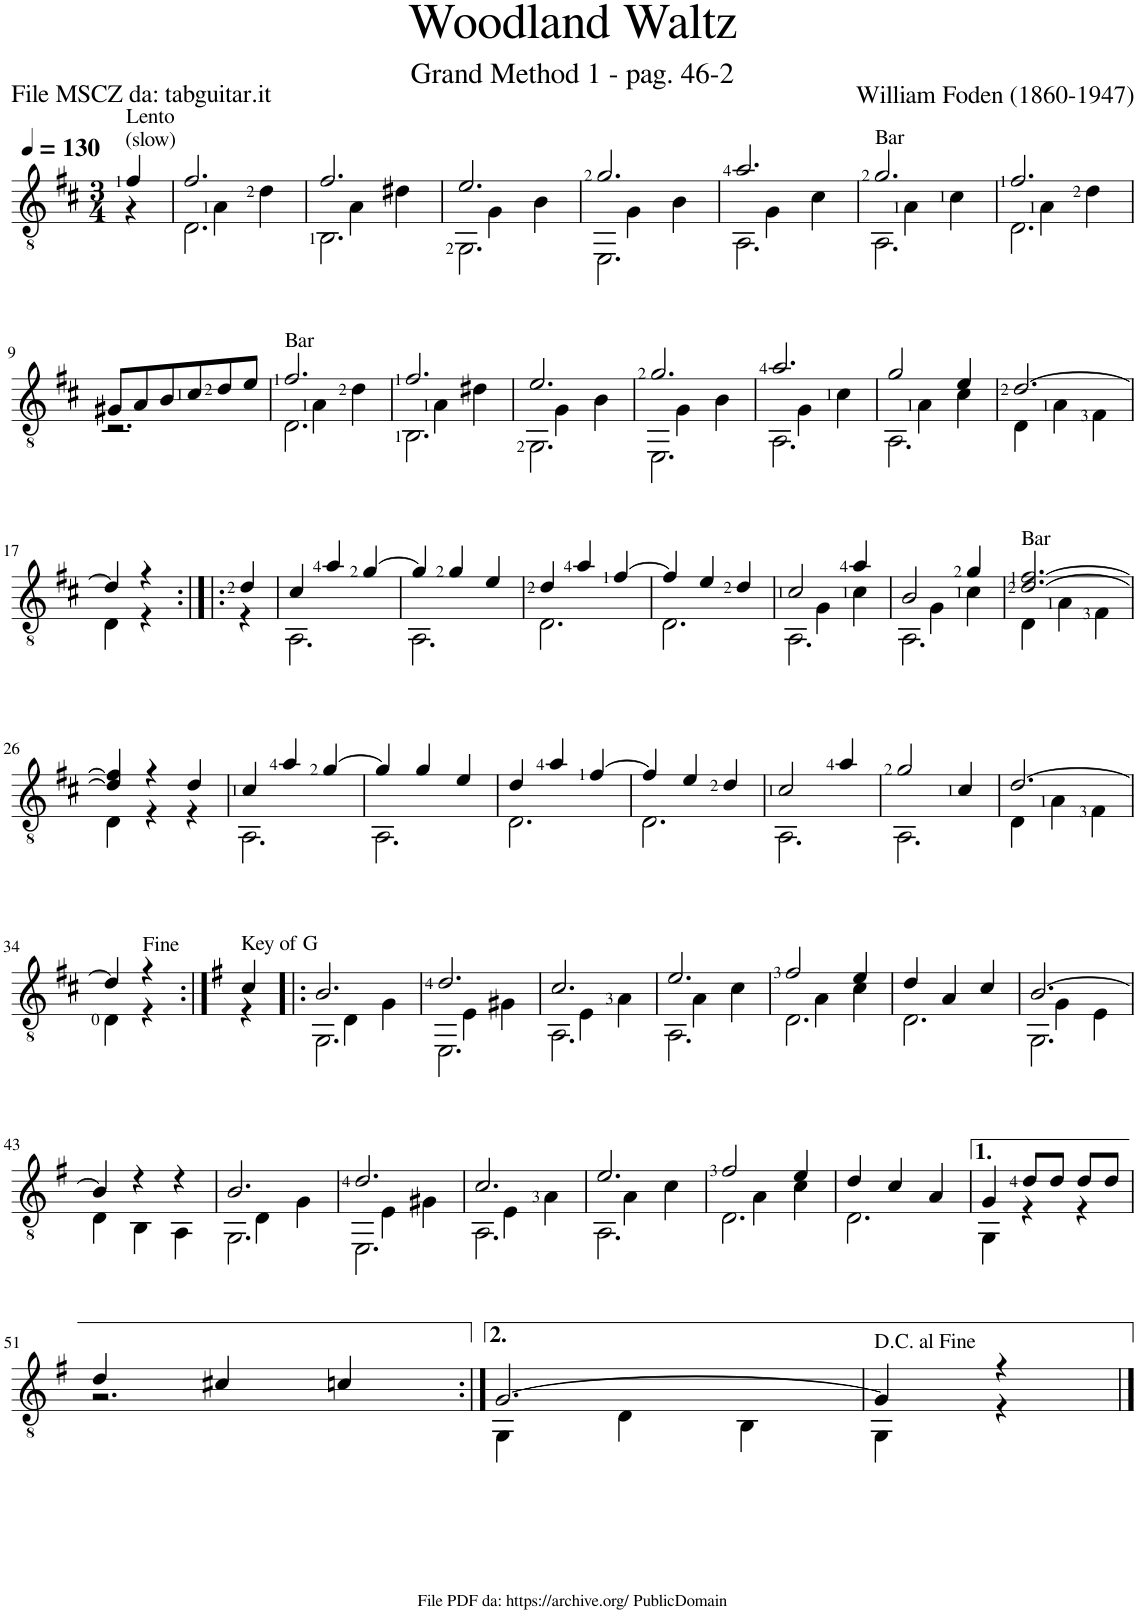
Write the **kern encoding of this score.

**kern
*part1
*staff1
*I"Guitar
*I'Guit.
*clefGv2
*k[f#c#]
*M3/4
*MM130
=1
*^
!LO:TX:a:t=Lento	!
!LO:TX:a:t=(slow)	!
4f#/	4r
=2	=2
*	*^
2.f#/	4ryy	2.D\
.	4A\	.
.	4d\	.
=3	=3	=3
2.f#/	4ryy	2.BB\
.	4A\	.
.	4d#X\	.
=4	=4	=4
2.e/	4ryy	2.GG\
.	4G\	.
.	4B\	.
=5	=5	=5
2.g/	4ryy	2.EE\
.	4G\	.
.	4B\	.
=6	=6	=6
2.a/	4ryy	2.AA\
.	4G\	.
.	4c#\	.
=7	=7	=7
!LO:TX:a:t=Bar	!	!
2.g/	4ryy	2.AA\
.	4A\	.
.	4c#\	.
=8	=8	=8
2.f#/	4ryy	2.D\
.	4A\	.
.	4d\	.
*	*v	*v
!!LO:LB:g=z
=9	=9
8G#X/L	2.r
8A/	.
8B/	.
8c#/	.
8d/	.
8e/J	.
=10	=10
*	*^
!LO:TX:a:t=Bar	!	!
2.f#/	4ryy	2.D\
.	4A\	.
.	4d\	.
=11	=11	=11
2.f#/	4ryy	2.BB\
.	4A\	.
.	4d#X\	.
=12	=12	=12
2.e/	4ryy	2.GG\
.	4G\	.
.	4B\	.
=13	=13	=13
2.g/	4ryy	2.EE\
.	4G\	.
.	4B\	.
=14	=14	=14
2.a/	4ryy	2.AA\
.	4G\	.
.	4c#\	.
=15	=15	=15
2g/	4ryy	2.AA\
.	4A\	.
4e/	4c#\	.
*	*v	*v
=16	=16
[2.d/	4D\
.	4A\
.	4F#\
!!LO:LB:g=z	!!
=17	=17
4d/]	4D\
4r	4r
=18:|!|:	=18:|!|:
4d/	4r
=19	=19
4c#/	2.AA\
4a/	.
[4g/	.
=20	=20
4g/]	2.AA\
4g/	.
4e/	.
=21	=21
4d/	2.D\
4a/	.
[4f#/	.
=22	=22
4f#/]	2.D\
4e/	.
4d/	.
=23	=23
*	*^
2c#/	4ryy	2.AA\
.	4G\	.
4a/	4c#\	.
=24	=24	=24
2B/	4ryy	2.AA\
.	4G\	.
4g/	4c#\	.
*	*v	*v
=25	=25
!LO:TX:a:t=Bar	!
[2.d/ [2.f#/	4D\
.	4A\
.	4F#\
!!LO:LB:g=z	!!
=26	=26
4d/] 4f#/]	4D\
4r	4r
4d/	4r
=27	=27
4c#/	2.AA\
4a/	.
[4g/	.
=28	=28
4g/]	2.AA\
4g/	.
4e/	.
=29	=29
4d/	2.D\
4a/	.
[4f#/	.
=30	=30
4f#/]	2.D\
4e/	.
4d/	.
=31	=31
2c#/	2.AA\
4a/	.
=32	=32
2g/	2.AA\
4c#/	.
=33	=33
[2.d/	4D\
.	4A\
.	4F#\
!!LO:LB:g=z	!!
=34	=34
4d/]	4D\
4r	4r
=35:|!	=35:|!
*k[f#]	*
!LO:TX:a:t=Key of G	!
4c/	4r
=36!|:	=36!|:
*	*^
2.B/	4ryy	2.GG\
.	4D\	.
.	4G\	.
=37	=37	=37
2.d/	4ryy	2.EE\
.	4E\	.
.	4G#X\	.
=38	=38	=38
2.c/	4ryy	2.AA\
.	4E\	.
.	4A\	.
=39	=39	=39
2.e/	4ryy	2.AA\
.	4A\	.
.	4c\	.
=40	=40	=40
2f#/	4ryy	2.D\
.	4A\	.
4e/	4c\	.
*	*v	*v
=41	=41
4d/	2.D\
4A/	.
4c/	.
=42	=42
*	*^
[2.B/	4ryy	2.GG\
.	4G\	.
.	4E\	.
*	*v	*v
!!LO:LB:g=z
=43	=43
4B/]	4D\
4r	4BB\
4r	4AA\
=44	=44
*	*^
2.B/	4ryy	2.GG\
.	4D\	.
.	4G\	.
=45	=45	=45
2.d/	4ryy	2.EE\
.	4E\	.
.	4G#X\	.
=46	=46	=46
2.c/	4ryy	2.AA\
.	4E\	.
.	4A\	.
=47	=47	=47
2.e/	4ryy	2.AA\
.	4A\	.
.	4c\	.
=48	=48	=48
2f#/	4ryy	2.D\
.	4A\	.
4e/	4c\	.
*	*v	*v
=49	=49
4d/	2.D\
4c/	.
4A/	.
=50	=50
4G/	4GG\
8d/L	4r
8d/J	.
8d/L	4r
8d/J	.
!!LO:LB:g=z	!!
=51	=51
4d/	2.r
4c#X/	.
4cn/	.
=52:|!	=52:|!
[2.G/	4GG\
.	4D\
.	4BB\
=53	=53
4G/]	4GG\
4r	4r
*v	*v
==
*-
